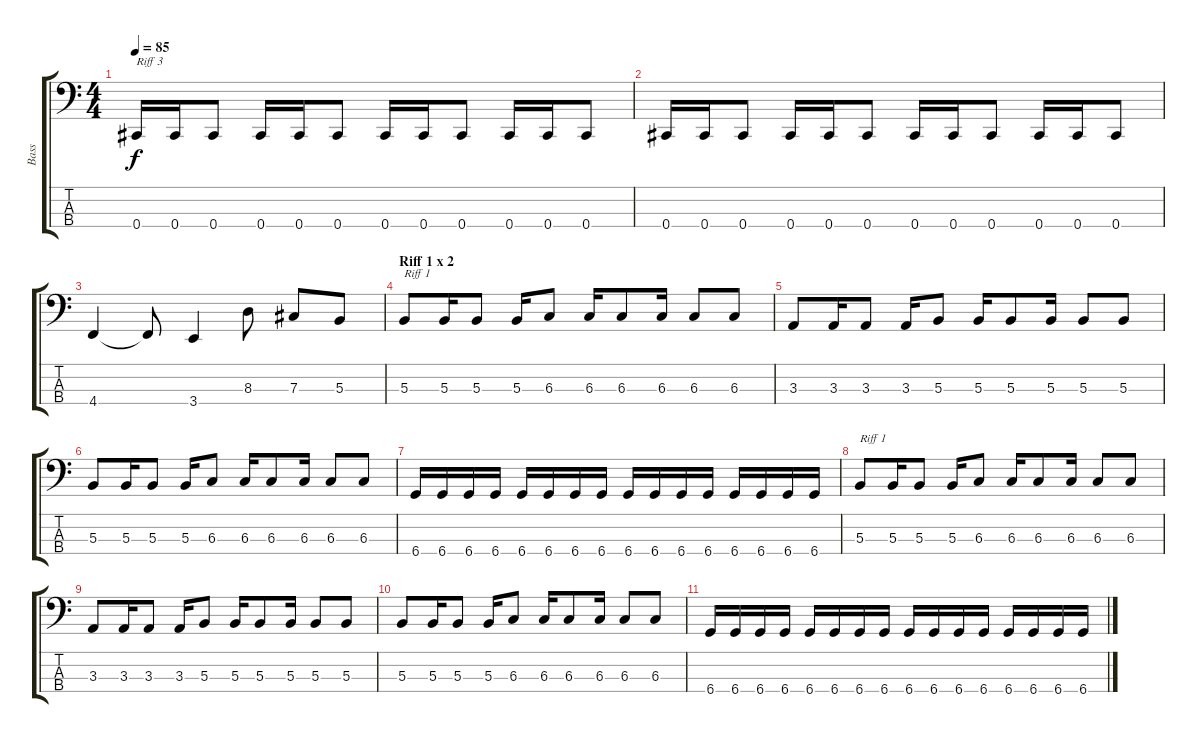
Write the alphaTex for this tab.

\track ("Bass" "Bass") {instrument electricbassfinger}
\staff {score tabs}
\tuning (E2 B1 Gb1 Db1) {hide}
\ts (4 4)
\tempo 85
\clef f4
\ks c
0.4.16{txt "Riff 3" dy f} 0.4.16 0.4.8 0.4.16 0.4.16 0.4.8 0.4.16 0.4.16 0.4.8 0.4.16 0.4.16 0.4.8 |
0.4.16 0.4.16 0.4.8 0.4.16 0.4.16 0.4.8 0.4.16 0.4.16 0.4.8 0.4.16 0.4.16 0.4.8 |
4.4.4 4.4{t}.8 3.4.4 8.3.8 7.3.8 5.3.8 |
\section ("" "Riff 1 x 2")
5.3.8{txt "Riff 1"} 5.3.16 5.3.8 5.3.16 6.3.8 6.3.16 6.3.8 6.3.16 6.3.8 6.3.8 |
3.3.8 3.3.16 3.3.8 3.3.16 5.3.8 5.3.16 5.3.8 5.3.16 5.3.8 5.3.8 |
5.3.8 5.3.16 5.3.8 5.3.16 6.3.8 6.3.16 6.3.8 6.3.16 6.3.8 6.3.8 |
6.4.16 6.4.16 6.4.16 6.4.16 6.4.16 6.4.16 6.4.16 6.4.16 6.4.16 6.4.16 6.4.16 6.4.16 6.4.16 6.4.16 6.4.16 6.4.16 |
5.3.8{txt "Riff 1"} 5.3.16 5.3.8 5.3.16 6.3.8 6.3.16 6.3.8 6.3.16 6.3.8 6.3.8 |
3.3.8 3.3.16 3.3.8 3.3.16 5.3.8 5.3.16 5.3.8 5.3.16 5.3.8 5.3.8 |
5.3.8 5.3.16 5.3.8 5.3.16 6.3.8 6.3.16 6.3.8 6.3.16 6.3.8 6.3.8 |
6.4.16 6.4.16 6.4.16 6.4.16 6.4.16 6.4.16 6.4.16 6.4.16 6.4.16 6.4.16 6.4.16 6.4.16 6.4.16 6.4.16 6.4.16 6.4.16
